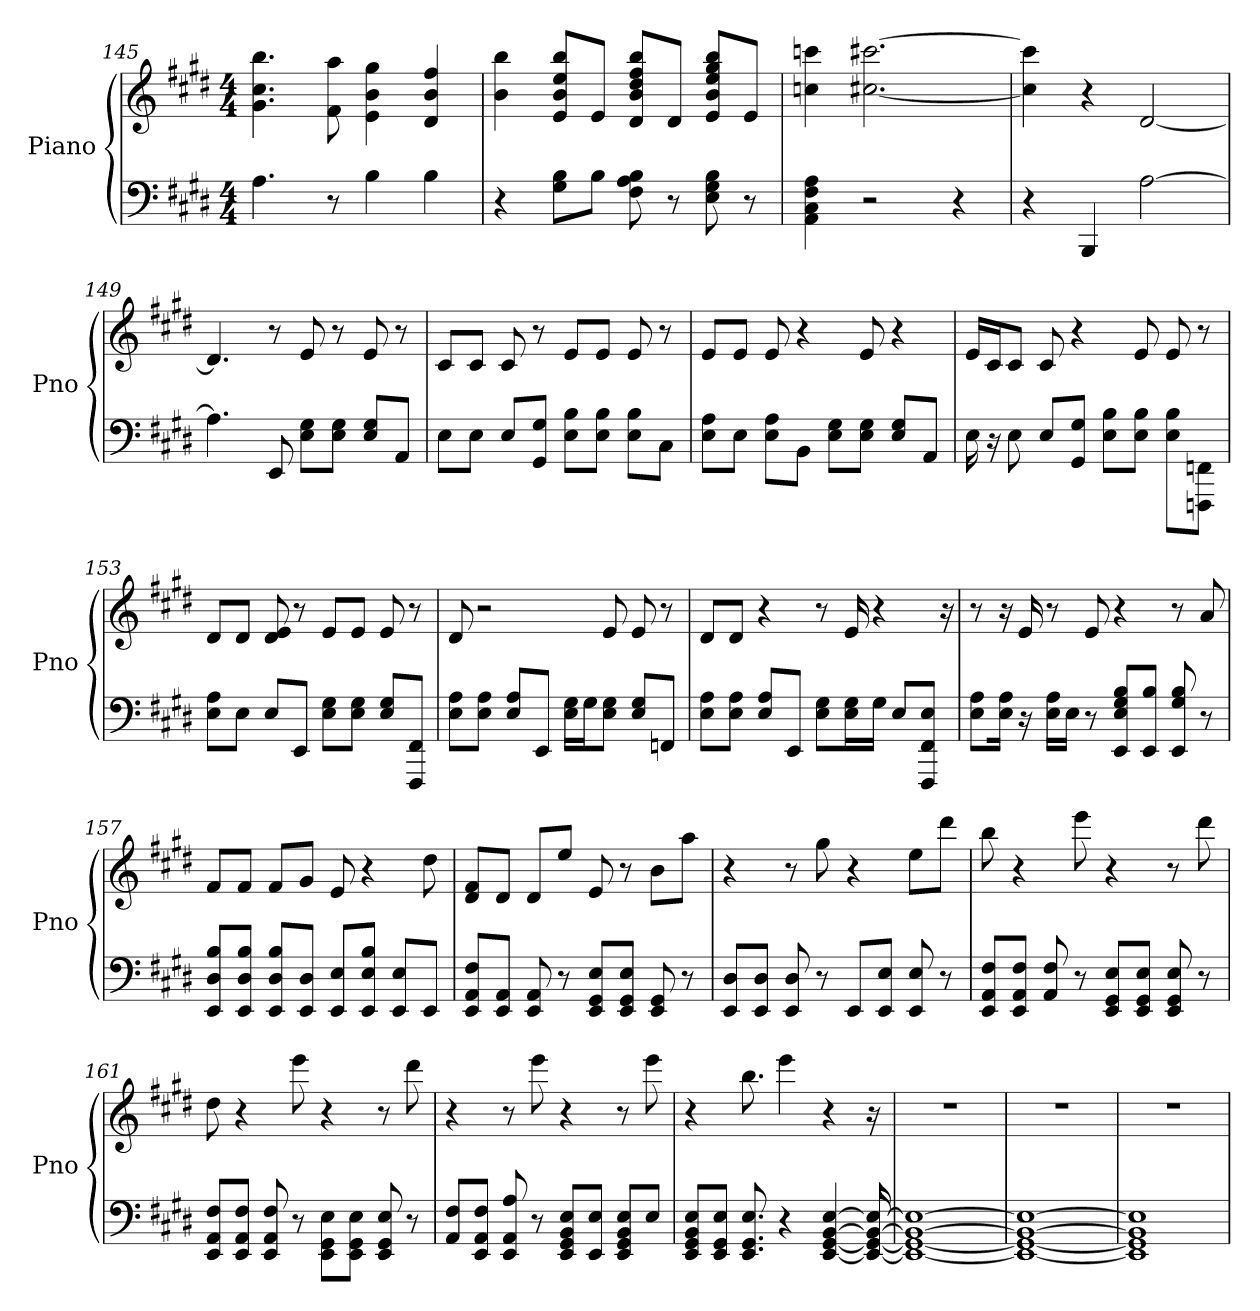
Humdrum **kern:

**kern	**kern
*part1	*part1
*staff2	*staff1
*I"Piano	*
*I'Pno	*
*clefF4	*clefG2
*k[f#c#g#d#]	*k[f#c#g#d#]
*E:	*E:
*M4/4	*M4/4
=145	=145
4.A	4.g# 4.bb 4.cc#
8r	8aa 8f#
4B	4b 4gg# 4e
4B	4b 4d# 4ff#
=146	=146
4r	4bb 4b
8B\ 8G#\L	8e/ 8ee/ 8bb/ 8b/L
8B\J	8e/J
8B 8F# 8A	8dd#/ 8ff#/ 8d#/ 8bb/ 8b/L
8r	8d#/J
8B 8G# 8E	8e/ 8bb/ 8ee/ 8gg#/ 8b/L
8r	8e/J
=147	=147
4C# 4F# 4A 4AA	4ccc 4cc
2r	[2.ccc# [2.cc#
4r	.
=148	=148
4r	4ccc#] 4cc#]
4BBB	4r
[2A	[2d#
=149	=149
4.A]	4.d#]
8EE	8r
8E\ 8G#\L	8e
8E\ 8G#\J	8r
8E/ 8G#/L	8e
8AA/J	8r
=150	=150
8E\L	8c#/L
8E\J	8c#/J
8E/L	8c#
8G#/ 8GG#/J	8r
8E\ 8B\L	8e/L
8E\ 8B\J	8e/J
8B\ 8E\L	8e
8C#\J	8r
=151	=151
8A\ 8E\L	8e/L
8E\J	8e/J
8A\ 8E\L	8e
8BB\J	4r
8G#\ 8E\L	.
8E\ 8G#\J	8e
8E/ 8G#/L	4r
8AA/J	.
=152	=152
16E	16e/LL
16r	16c#/J
8E	8c#/J
8E/L	8c#
8G#/ 8GG#/J	4r
8E\ 8B\L	.
8E\ 8B\J	8e
8B\ 8E\L	8e
8FFF\ 8FF\J	8r
=153	=153
8E\ 8A\L	8d#/L
8E\J	8d#/J
8E/L	8d# 8e
8EE/J	8r
8G#\ 8E\L	8e/L
8E\ 8G#\J	8e/J
8G#/ 8E/L	8e
8FF#/ 8FFF#/J	8r
=154	=154
8E\ 8A\L	8d#
8A\ 8E\J	2r
8A/ 8E/L	.
8EE/J	.
16E\ 16G#\LL	.
16G#\J	.
8E\ 8G#\J	8e
8E/ 8G#/L	8e
8FF/J	8r
=155	=155
8E\ 8A\L	8d#/L
8E\ 8A\J	8d#/J
8E/ 8A/L	4r
8EE/J	.
8G#\ 8E\L	8r
16G#\ 16E\L	16e
16G#\JJ	4r
8E/L	.
8E/ 8FFF#/ 8FF#/J	.
.	16r
=156	=156
8E\ 8A\L	8r
16E\ 16A\Jk	16r
16r	16e
16E\ 16A\LL	8r
16E\JJ	.
8r	8e
8E/ 8B/ 8G#/ 8EE/L	4r
8B/ 8EE/J	.
8G# 8B 8EE	8r
8r	8a
=157	=157
8D#/ 8B/ 8EE/L	8f#/L
8B/ 8D#/ 8EE/J	8f#/J
8D#/ 8B/ 8EE/L	8f#/L
8D#/ 8EE/J	8g#/J
8E/ 8EE/L	8e
8B/ 8E/ 8EE/J	4r
8E/ 8EE/L	.
8EE/J	8dd#
=158	=158
8AA/ 8F#/ 8EE/L	8d#/ 8f#/L
8EE/ 8AA/J	8d#/J
8AA 8EE	8d#/L
8r	8ee/J
8GG#/ 8EE/ 8E/L	8e
8GG#/ 8E/ 8EE/J	8r
8GG# 8EE	8b\L
8r	8aa\J
=159	=159
8EE/ 8D#/L	4r
8EE/ 8D#/J	.
8EE 8D#	8r
8r	8gg#
8EE/L	4r
8EE/ 8E/J	.
8EE 8E	8ee\L
8r	8ddd#\J
=160	=160
8AA/ 8F#/ 8EE/L	8bb
8F#/ 8EE/ 8AA/J	4r
8F# 8AA	.
8r	8eee
8E/ 8GG#/ 8EE/L	4r
8E/ 8EE/ 8GG#/J	.
8GG# 8E 8EE	8r
8r	8ddd#
=161	=161
8EE/ 8AA/ 8F#/L	8dd#
8AA/ 8F#/ 8EE/J	4r
8AA 8F# 8EE	.
8r	8eee
8E\ 8GG#\ 8EE\L	4r
8EE\ 8GG#\ 8E\J	.
8GG# 8EE 8E	8r
8r	8ddd#
=162	=162
8F#/ 8AA/L	4r
8F#/ 8AA/ 8EE/J	.
8AA 8EE 8A	8r
8r	8eee
8GG#/ 8BB/ 8EE/ 8E/L	4r
8EE/ 8E/J	.
8GG#/ 8EE/ 8BB/ 8E/L	8r
8E/J	8eee
=163	=163
8BB/ 8E/ 8GG#/ 8EE/L	4r
8GG#/ 8E/ 8EE/J	.
8.E 8.EE 8.GG#	8.bb
4r	4eee
[4BB [4GG# [4E [4EE	4r
16BB_ 16GG#_ 16E_ 16EE_	16r
=164	=164
1BB_ 1GG#_ 1E_ 1EE_	1r
=165	=165
1BB_ 1GG#_ 1E_ 1EE_	1r
=166	=166
1BB] 1GG#] 1E] 1EE]	1r
=	=
*-	*-
